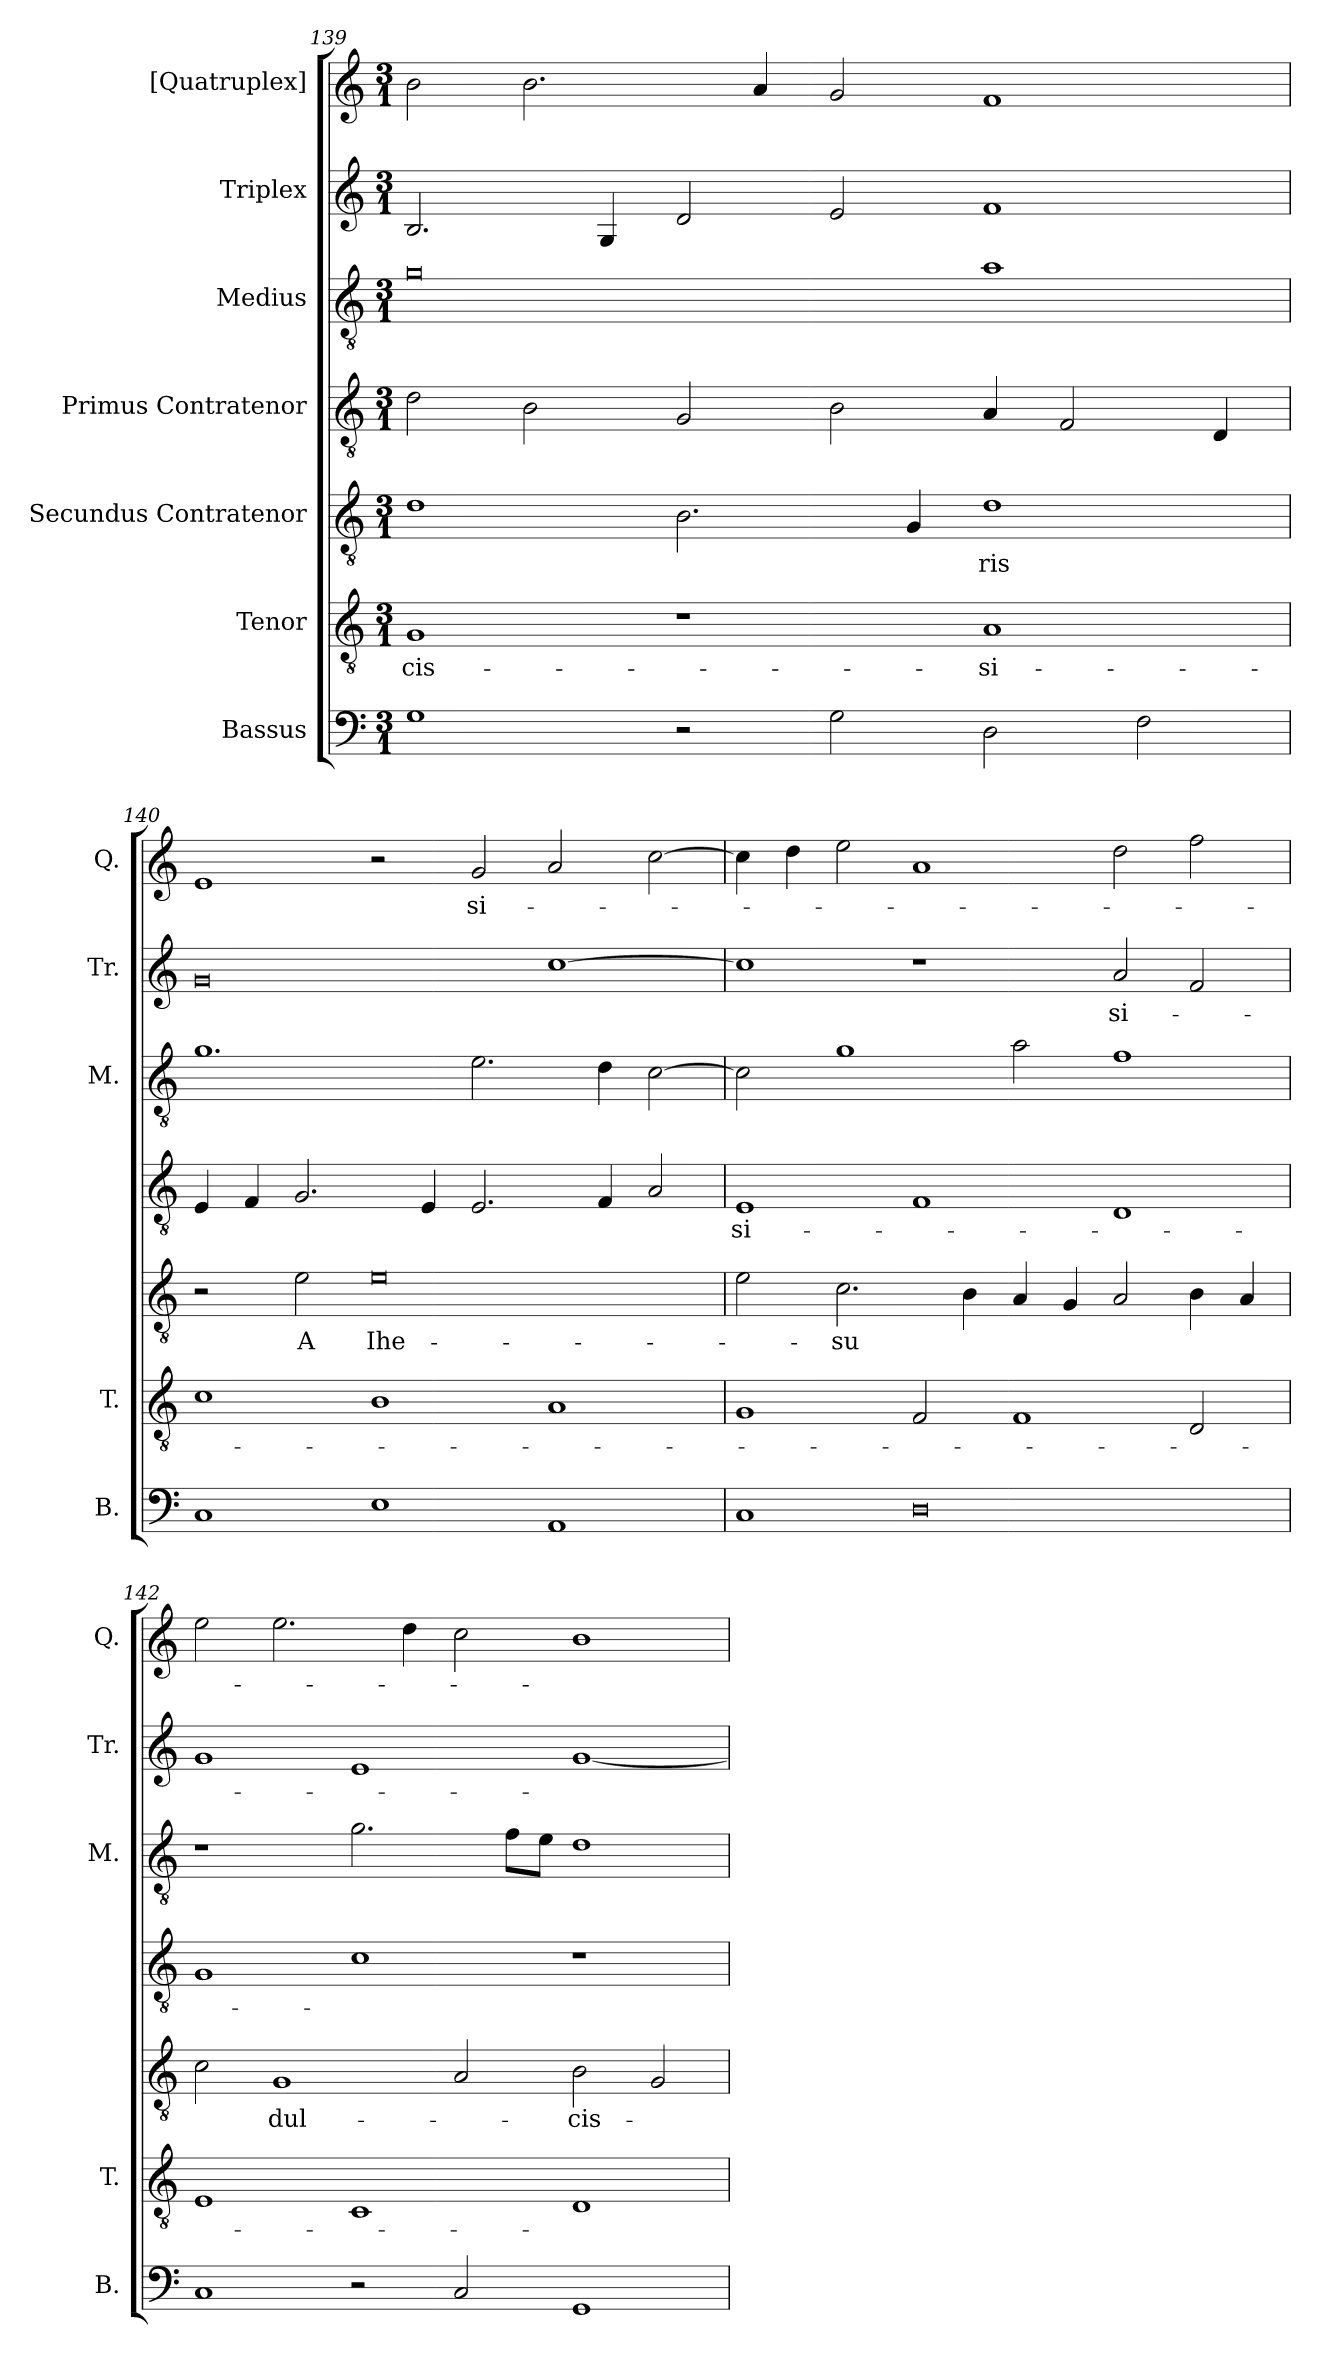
**kern	**kern	**text	**kern	**text	**kern	**text	**kern	**kern	**text	**kern	**text
*part7	*part6	*part6	*part5	*part5	*part4	*part4	*part3	*part2	*part2	*part1	*part1
*staff7	*staff6	*staff6	*staff5	*staff5	*staff4	*staff4	*staff3	*staff2	*staff2	*staff1	*staff1
*I"Bassus	*I"Tenor	*	*I"Secundus Contratenor	*	*I"Primus Contratenor	*	*I"Medius	*I"Triplex	*	*I"[Quatruplex]	*
*I'B.	*I'T.	*	*	*	*	*	*I'M.	*I'Tr.	*	*I'Q.	*
*clefF4	*clefGv2	*	*clefGv2	*	*clefGv2	*	*clefGv2	*clefG2	*	*clefG2	*
*	*ITrd7c12	*	*ITrd7c12	*	*ITrd7c12	*	*ITrd7c12	*	*	*	*
*k[]	*k[]	*	*k[]	*	*k[]	*	*k[]	*k[]	*	*k[]	*
*C:	*C:	*	*C:	*	*C:	*	*C:	*C:	*	*C:	*
*M3/1	*M3/1	*	*M3/1	*	*M3/1	*	*M3/1	*M3/1	*	*M3/1	*
=139	=139	=139	=139	=139	=139	=139	=139	=139	=139	=139	=139
!	!	!LO:LY:b:color=#000000	!	!	!	!	!	!	!	!	!
1Gi	1GGi	-cis-	1Di	.	2Di\	.	0Gi	2.Bi/	.	2bi\	.
.	.	.	.	.	2BBi\	.	.	.	.	2.bi\	.
.	.	.	.	.	.	.	.	4Gi/	.	.	.
2r	1r	.	2.BBi\	.	2GGi/	.	.	2di/	.	.	.
.	.	.	.	.	.	.	.	.	.	4ai/	.
2Gi\	.	.	.	.	2BBi\	.	.	2ei/	.	2gi/	.
.	.	.	4GGi/	.	.	.	.	.	.	.	.
!	!	!LO:LY:b:color=#000000	!	!	!	!	!	!	!	!	!
!	!	!	!	!LO:LY:b:color=#000000	!	!	!	!	!	!	!
2Di\	1AAi	-si-	1Di	-ris	4AAi/	.	1Ai	1fi	.	1fi	.
.	.	.	.	.	2FFi/	.	.	.	.	.	.
2Fi\	.	.	.	.	.	.	.	.	.	.	.
.	.	.	.	.	4DDi/	.	.	.	.	.	.
=140`	=140`	=140`	=140`	=140`	=140`	=140`	=140`	=140`	=140`	=140`	=140`
1Ci	1Ci	.	2r	.	4EEi/	.	1.Gi	0gi	.	1ei	.
.	.	.	.	.	4FFi/	.	.	.	.	.	.
!	!	!	!	!LO:LY:b:color=#000000	!	!	!	!	!	!	!
.	.	.	2Ei\	A	2.GGi/	.	.	.	.	.	.
!	!	!	!	!LO:LY:b:color=#000000	!	!	!	!	!	!	!
1Ei	1BBi	.	0Ei	Ihe-	.	.	.	.	.	2r	.
.	.	.	.	.	4EEi/	.	.	.	.	.	.
!	!	!	!	!	!	!	!	!	!	!	!LO:LY:b:color=#000000
.	.	.	.	.	2.EEi/	.	2.Ei\	.	.	2gi/	-si-
1AAi	1AAi	.	.	.	.	.	.	[>1cci	.	2ai/	.
.	.	.	.	.	4FFi/	.	4Di\	.	.	.	.
.	.	.	.	.	2AAi/	.	[>2Ci\	.	.	[>2cci\	.
!!LO:LB:g=z
=141`	=141`	=141`	=141`	=141`	=141`	=141`	=141`	=141`	=141`	=141`	=141`
!	!	!	!	!	!	!LO:LY:b:color=#000000	!	!	!	!	!
1Ci	1GGi	.	2Ei\	.	1EEi	-si-	2Ci\]	1cci]	.	4cci\]	.
.	.	.	.	.	.	.	.	.	.	4ddi\	.
!	!	!	!	!LO:LY:b:color=#000000	!	!	!	!	!	!	!
.	.	.	2.Ci\	-su	.	.	1Gi	.	.	2eei\	.
0Di	2FFi/	.	.	.	1FFi	.	.	1r	.	1ai	.
.	.	.	4BBi\	.	.	.	.	.	.	.	.
.	1FFi	.	4AAi/	.	.	.	2Ai\	.	.	.	.
.	.	.	4GGi/	.	.	.	.	.	.	.	.
!	!	!	!	!	!	!	!	!	!LO:LY:b:color=#000000	!	!
.	.	.	2AAi/	.	1DDi	.	1Fi	2ai/	-si-	2ddi\	.
.	2DDi/	.	4BBi\	.	.	.	.	2fi/	.	2ffi\	.
.	.	.	4AAi/	.	.	.	.	.	.	.	.
=142`	=142`	=142`	=142`	=142`	=142`	=142`	=142`	=142`	=142`	=142`	=142`
1Ci	1EEi	.	2Ci\	.	1GGi	.	1r	1gi	.	2eei\	.
!	!	!	!	!LO:LY:b:color=#000000	!	!	!	!	!	!	!
.	.	.	1GGi	dul-	.	.	.	.	.	2.eei\	.
2r	1CCi	.	.	.	1Ci	.	2.Gi\	1ei	.	.	.
.	.	.	.	.	.	.	.	.	.	4ddi\	.
2Ci/	.	.	2AAi/	.	.	.	.	.	.	2cci\	.
.	.	.	.	.	.	.	8Fi\L	.	.	.	.
.	.	.	.	.	.	.	8Ei\J	.	.	.	.
!	!	!	!	!LO:LY:b:color=#000000	!	!	!	!	!	!	!
1GGi	1DDi	.	2BBi\	-cis-	1r	.	1Di	[<1gi	.	1bi	.
.	.	.	2GGi/	.	.	.	.	.	.	.	.
=`	=`	=`	=`	=`	=`	=`	=`	=`	=`	=`	=`
*-	*-	*-	*-	*-	*-	*-	*-	*-	*-	*-	*-
